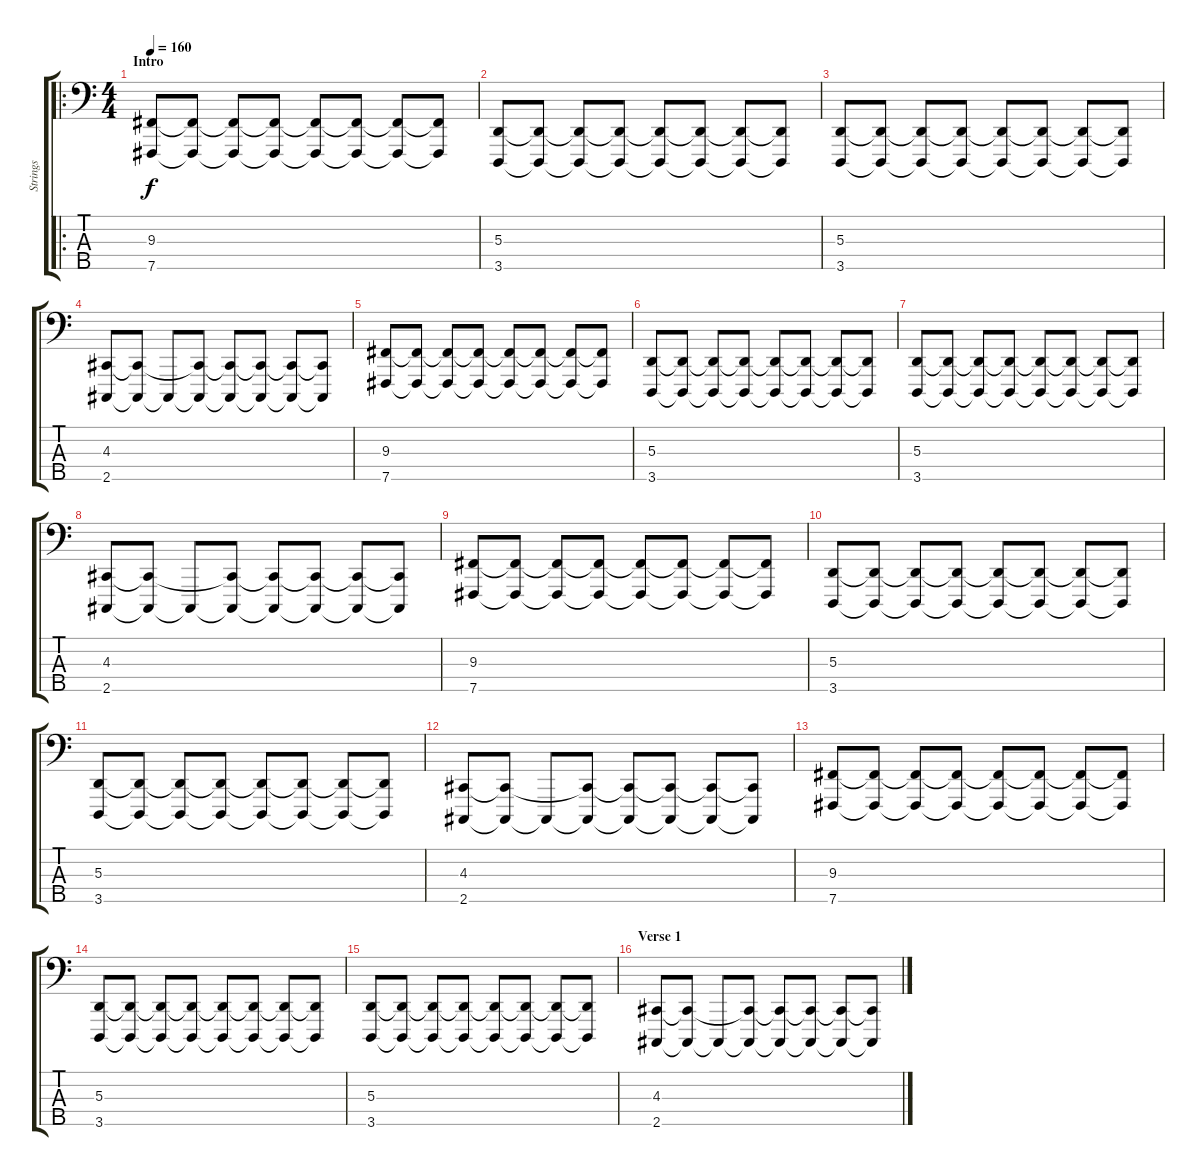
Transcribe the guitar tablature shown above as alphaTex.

\track ("Strings" "Strings") {instrument stringensemble1}
\staff {score tabs}
\tuning (G2 D2 A1 E1 B0) {hide}
\ro
\ts (4 4)
\section ("" "Intro")
\tempo 160
\clef f4
\ks c
(9.3 7.5).8{dy f instrument stringensemble1} (9.3{t} 7.5{t}).8 (9.3{t} 7.5{t}).8 (9.3{t} 7.5{t}).8 (9.3{t} 7.5{t}).8 (9.3{t} 7.5{t}).8 (9.3{t} 7.5{t}).8 (9.3{t} 7.5{t}).8 |
(5.3 3.5).8 (5.3{t} 3.5{t}).8 (5.3{t} 3.5{t}).8 (5.3{t} 3.5{t}).8 (5.3{t} 3.5{t}).8 (5.3{t} 3.5{t}).8 (5.3{t} 3.5{t}).8 (5.3{t} 3.5{t}).8 |
(5.3 3.5).8 (5.3{t} 3.5{t}).8 (5.3{t} 3.5{t}).8 (5.3{t} 3.5{t}).8 (5.3{t} 3.5{t}).8 (5.3{t} 3.5{t}).8 (5.3{t} 3.5{t}).8 (5.3{t} 3.5{t}).8 |
(4.3 2.5).8 (4.3{t} 2.5{t}).8 2.5{t}.8 (4.3{t} 2.5{t}).8 (4.3{t} 2.5{t}).8 (4.3{t} 2.5{t}).8 (4.3{t} 2.5{t}).8 (4.3{t} 2.5{t}).8 |
(9.3 7.5).8 (9.3{t} 7.5{t}).8 (9.3{t} 7.5{t}).8 (9.3{t} 7.5{t}).8 (9.3{t} 7.5{t}).8 (9.3{t} 7.5{t}).8 (9.3{t} 7.5{t}).8 (9.3{t} 7.5{t}).8 |
(5.3 3.5).8 (5.3{t} 3.5{t}).8 (5.3{t} 3.5{t}).8 (5.3{t} 3.5{t}).8 (5.3{t} 3.5{t}).8 (5.3{t} 3.5{t}).8 (5.3{t} 3.5{t}).8 (5.3{t} 3.5{t}).8 |
(5.3 3.5).8 (5.3{t} 3.5{t}).8 (5.3{t} 3.5{t}).8 (5.3{t} 3.5{t}).8 (5.3{t} 3.5{t}).8 (5.3{t} 3.5{t}).8 (5.3{t} 3.5{t}).8 (5.3{t} 3.5{t}).8 |
(4.3 2.5).8 (4.3{t} 2.5{t}).8 2.5{t}.8 (4.3{t} 2.5{t}).8 (4.3{t} 2.5{t}).8 (4.3{t} 2.5{t}).8 (4.3{t} 2.5{t}).8 (4.3{t} 2.5{t}).8 |
(9.3 7.5).8 (9.3{t} 7.5{t}).8 (9.3{t} 7.5{t}).8 (9.3{t} 7.5{t}).8 (9.3{t} 7.5{t}).8 (9.3{t} 7.5{t}).8 (9.3{t} 7.5{t}).8 (9.3{t} 7.5{t}).8 |
(5.3 3.5).8 (5.3{t} 3.5{t}).8 (5.3{t} 3.5{t}).8 (5.3{t} 3.5{t}).8 (5.3{t} 3.5{t}).8 (5.3{t} 3.5{t}).8 (5.3{t} 3.5{t}).8 (5.3{t} 3.5{t}).8 |
(5.3 3.5).8 (5.3{t} 3.5{t}).8 (5.3{t} 3.5{t}).8 (5.3{t} 3.5{t}).8 (5.3{t} 3.5{t}).8 (5.3{t} 3.5{t}).8 (5.3{t} 3.5{t}).8 (5.3{t} 3.5{t}).8 |
(4.3 2.5).8 (4.3{t} 2.5{t}).8 2.5{t}.8 (4.3{t} 2.5{t}).8 (4.3{t} 2.5{t}).8 (4.3{t} 2.5{t}).8 (4.3{t} 2.5{t}).8 (4.3{t} 2.5{t}).8 |
(9.3 7.5).8 (9.3{t} 7.5{t}).8 (9.3{t} 7.5{t}).8 (9.3{t} 7.5{t}).8 (9.3{t} 7.5{t}).8 (9.3{t} 7.5{t}).8 (9.3{t} 7.5{t}).8 (9.3{t} 7.5{t}).8 |
(5.3 3.5).8 (5.3{t} 3.5{t}).8 (5.3{t} 3.5{t}).8 (5.3{t} 3.5{t}).8 (5.3{t} 3.5{t}).8 (5.3{t} 3.5{t}).8 (5.3{t} 3.5{t}).8 (5.3{t} 3.5{t}).8 |
(5.3 3.5).8 (5.3{t} 3.5{t}).8 (5.3{t} 3.5{t}).8 (5.3{t} 3.5{t}).8 (5.3{t} 3.5{t}).8 (5.3{t} 3.5{t}).8 (5.3{t} 3.5{t}).8 (5.3{t} 3.5{t}).8 |
\section ("" "Verse 1")
(4.3 2.5).8 (4.3{t} 2.5{t}).8 2.5{t}.8 (4.3{t} 2.5{t}).8 (4.3{t} 2.5{t}).8 (4.3{t} 2.5{t}).8 (4.3{t} 2.5{t}).8 (4.3{t} 2.5{t}).8
